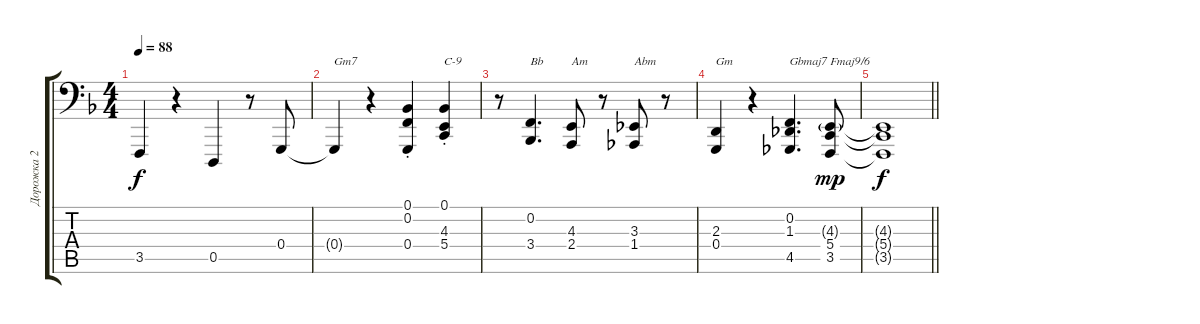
\track ("Дорожка 2" "Дорожка 2") {instrument acousticgrandpiano}
\staff {score tabs}
\tuning (Bb2 F2 C2 G1 D1 A0) {hide}
\ts (4 4)
\tempo 88
\clef f4
\ks f
3.5.4{dy f} r.4 0.5.4 r.8 0.4.8 |
0.4{t}.4{txt "Gm7"} r.4 (0.1{st} 0.2{st} 0.4{st}).4 (0.1{st} 4.3{st} 5.4{st}).4{txt "C-9"} |
r.8 (0.2 3.4).4{d txt "Bb"} (4.3 2.4).8{txt "Am"} r.8 (3.3 1.4).8{txt "Abm"} r.8 |
(2.3 0.4).4{txt "Gm"} r.4 (0.2 1.3 4.5).4{d txt "Gbmaj7"} (4.3{g} 5.4 3.5).8{txt "Fmaj9/6" dy mp} |
\barLineRight lightlight
(4.3{t} 5.4{t} 3.5{t}).1{dy f}
